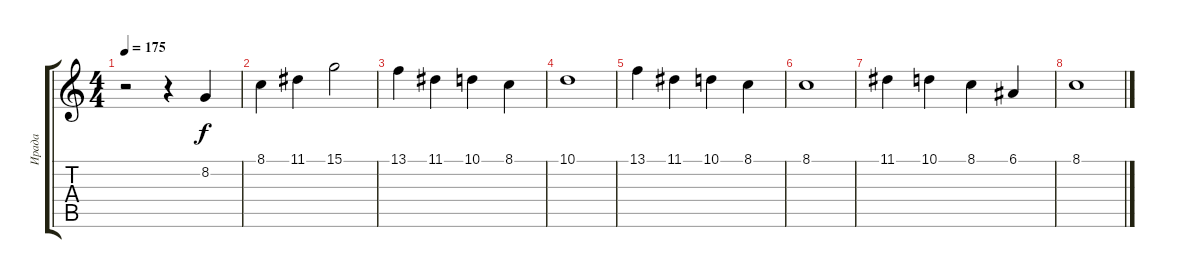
\track ("Ирада" "Ирада") {instrument brightacousticpiano}
\staff {score tabs}
\tuning (E4 B3 G3 D3 A2 E2) {hide}
\ts (4 4)
\tempo 175
\clef g2
\ks c
r.2{dy f} r.4 8.2.4 |
8.1.4 11.1.4 15.1.2 |
13.1.4 11.1.4 10.1.4 8.1.4 |
10.1.1 |
13.1.4 11.1.4 10.1.4 8.1.4 |
8.1.1 |
11.1.4 10.1.4 8.1.4 6.1.4 |
8.1.1
